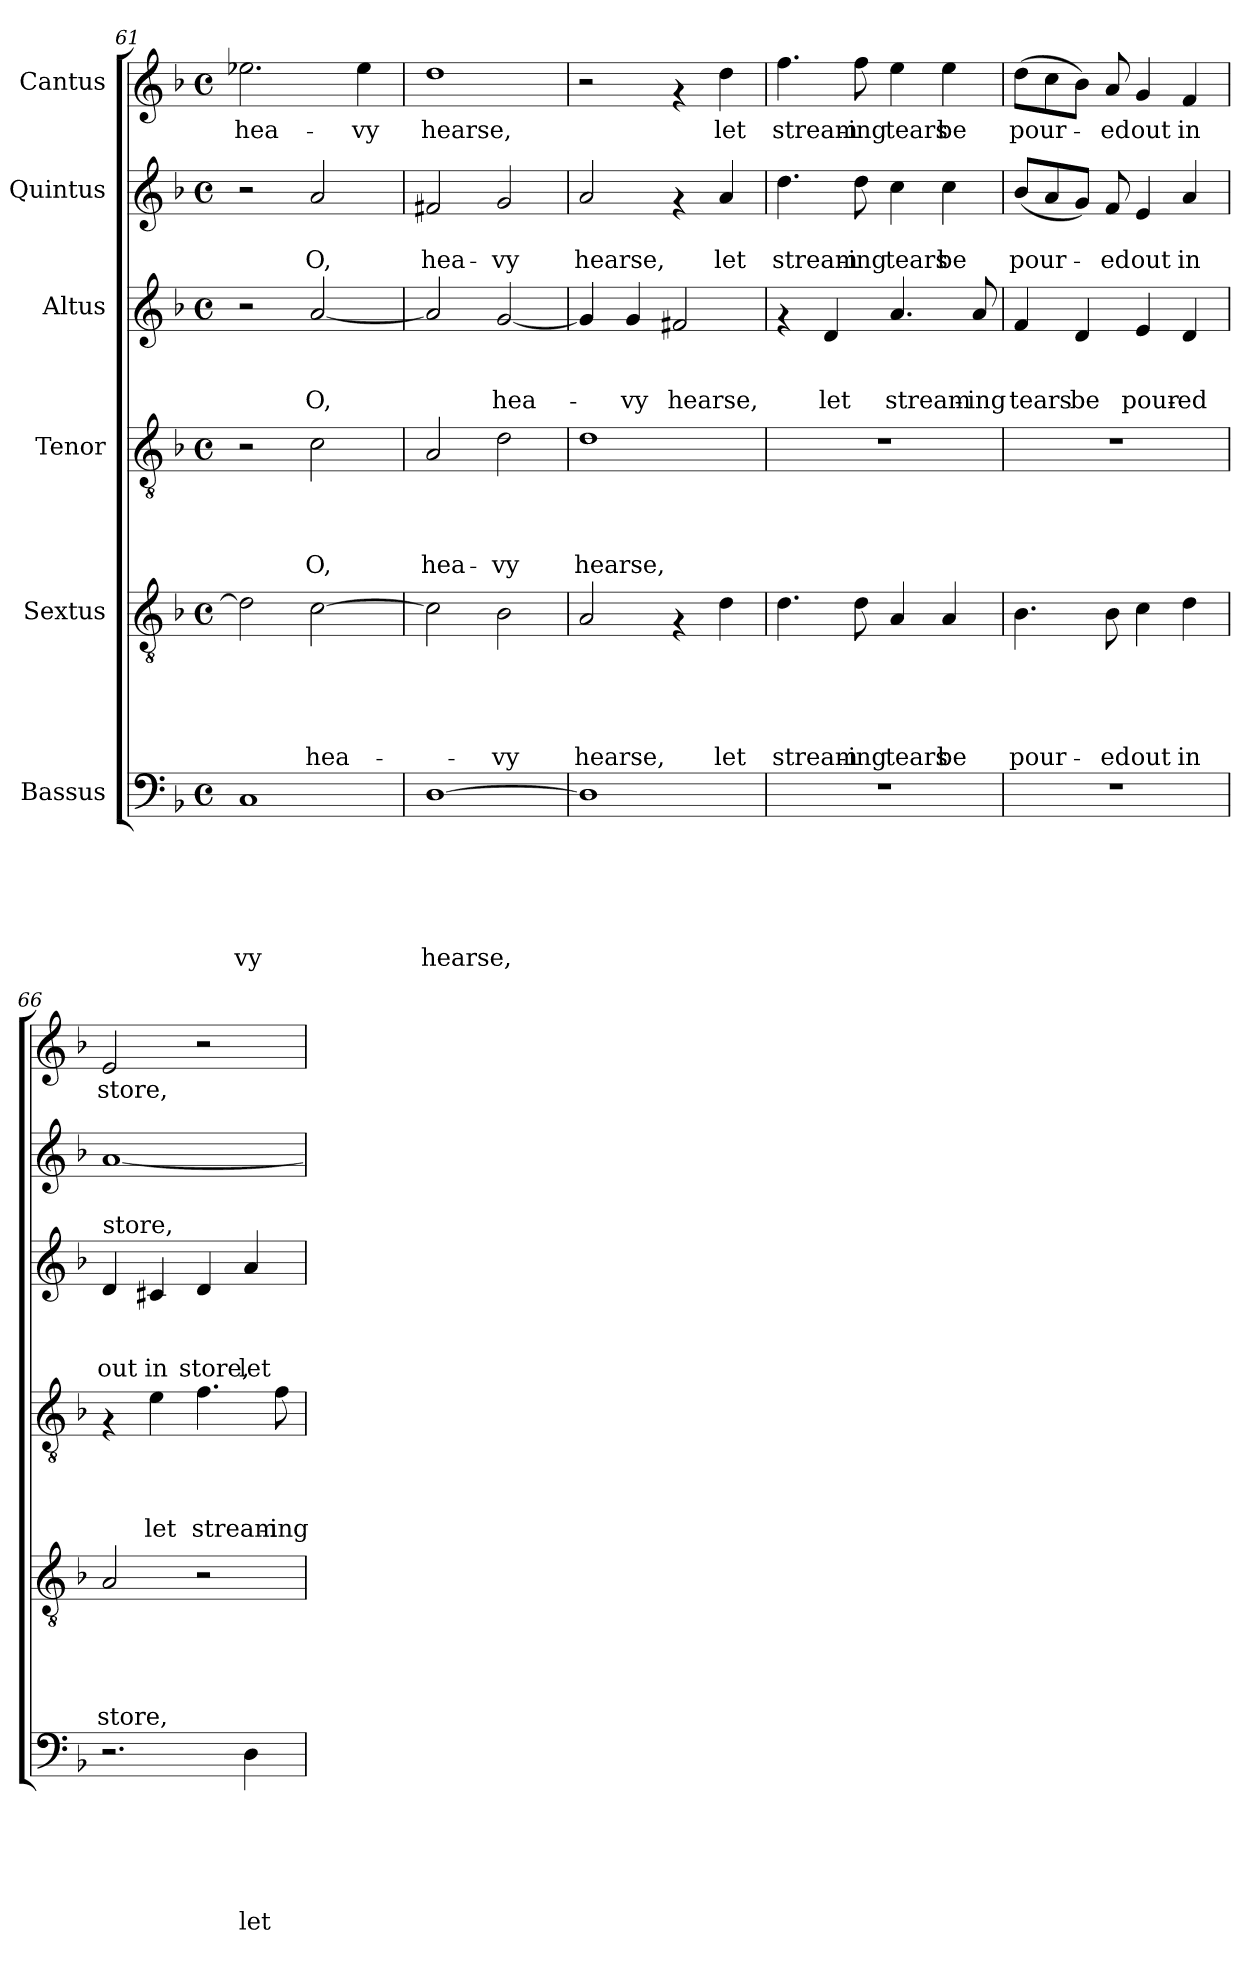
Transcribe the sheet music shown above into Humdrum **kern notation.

**kern	**text	**text	**text	**text	**text	**text	**kern	**text	**text	**text	**text	**text	**kern	**text	**text	**text	**text	**kern	**text	**text	**text	**kern	**text	**text	**kern	**text
*part6	*part6	*part6	*part6	*part6	*part6	*part6	*part5	*part5	*part5	*part5	*part5	*part5	*part4	*part4	*part4	*part4	*part4	*part3	*part3	*part3	*part3	*part2	*part2	*part2	*part1	*part1
*staff6	*staff6	*staff6	*staff6	*staff6	*staff6	*staff6	*staff5	*staff5	*staff5	*staff5	*staff5	*staff5	*staff4	*staff4	*staff4	*staff4	*staff4	*staff3	*staff3	*staff3	*staff3	*staff2	*staff2	*staff2	*staff1	*staff1
*I"Bassus	*	*	*	*	*	*	*I"Sextus	*	*	*	*	*	*I"Tenor	*	*	*	*	*I"Altus	*	*	*	*I"Quintus	*	*	*I"Cantus	*
!!LO:PB:g=z
*clefF4	*	*	*	*	*	*	*clefGv2	*	*	*	*	*	*clefGv2	*	*	*	*	*clefG2	*	*	*	*clefG2	*	*	*clefG2	*
*k[b-]	*	*	*	*	*	*	*k[b-]	*	*	*	*	*	*k[b-]	*	*	*	*	*k[b-]	*	*	*	*k[b-]	*	*	*k[b-]	*
*F:	*	*	*	*	*	*	*F:	*	*	*	*	*	*F:	*	*	*	*	*F:	*	*	*	*F:	*	*	*F:	*
*M4/4	*	*	*	*	*	*	*M4/4	*	*	*	*	*	*M4/4	*	*	*	*	*M4/4	*	*	*	*M4/4	*	*	*M4/4	*
*met(c)	*	*	*	*	*	*	*met(c)	*	*	*	*	*	*met(c)	*	*	*	*	*met(c)	*	*	*	*met(c)	*	*	*met(c)	*
=61	=61	=61	=61	=61	=61	=61	=61	=61	=61	=61	=61	=61	=61	=61	=61	=61	=61	=61	=61	=61	=61	=61	=61	=61	=61	=61
!	!	!	!	!	!	!LO:LY:b	!	!	!	!	!	!	!	!	!	!	!	!	!	!	!	!	!	!	!	!LO:LY:b
1C	.	.	.	.	.	-vy	2d\]	.	.	.	.	.	2r	.	.	.	.	2r	.	.	.	2r	.	.	2.ee-X\	hea-
!	!	!	!	!	!	!	!	!	!	!	!	!LO:LY:b	!	!	!	!	!LO:LY:b	!	!	!	!LO:LY:b	!	!	!LO:LY:b	!	!
.	.	.	.	.	.	.	[>2c\	.	.	.	.	hea-	2c\	.	.	.	O,	[<2a/	.	.	O,	2a/	.	O,	.	.
!	!	!	!	!	!	!	!	!	!	!	!	!	!	!	!	!	!	!	!	!	!	!	!	!	!	!LO:LY:b
.	.	.	.	.	.	.	.	.	.	.	.	.	.	.	.	.	.	.	.	.	.	.	.	.	4ee-\	-vy
=62	=62	=62	=62	=62	=62	=62	=62	=62	=62	=62	=62	=62	=62	=62	=62	=62	=62	=62	=62	=62	=62	=62	=62	=62	=62	=62
!	!	!	!	!	!	!LO:LY:b	!	!	!	!	!	!	!	!	!	!	!LO:LY:b	!	!	!	!	!	!	!LO:LY:b	!	!LO:LY:b
[>1D	.	.	.	.	.	hearse,	2c\]	.	.	.	.	.	2A/	.	.	.	hea-	2a/]	.	.	.	2f#X/	.	hea-	1dd	hearse,
!	!	!	!	!	!	!	!	!	!	!	!	!LO:LY:b	!	!	!	!	!LO:LY:b	!	!	!	!LO:LY:b	!	!	!LO:LY:b	!	!
.	.	.	.	.	.	.	2B-\	.	.	.	.	-vy	2d\	.	.	.	-vy	[<2g/	.	.	hea-	2g/	.	-vy	.	.
=63	=63	=63	=63	=63	=63	=63	=63	=63	=63	=63	=63	=63	=63	=63	=63	=63	=63	=63	=63	=63	=63	=63	=63	=63	=63	=63
!	!	!	!	!	!	!	!	!	!	!	!	!LO:LY:b	!	!	!	!	!LO:LY:b	!	!	!	!	!	!	!LO:LY:b	!	!
1D]	.	.	.	.	.	.	2A/	.	.	.	.	hearse,	1d	.	.	.	hearse,	4g/]	.	.	.	2a/	.	hearse,	2r	.
!	!	!	!	!	!	!	!	!	!	!	!	!	!	!	!	!	!	!	!	!	!LO:LY:b	!	!	!	!	!
.	.	.	.	.	.	.	.	.	.	.	.	.	.	.	.	.	.	4g/	.	.	-vy	.	.	.	.	.
!	!	!	!	!	!	!	!	!	!	!	!	!	!	!	!	!	!	!	!	!	!LO:LY:b	!	!	!	!	!
.	.	.	.	.	.	.	4rF	.	.	.	.	.	.	.	.	.	.	2f#X/	.	.	hearse,	4rf	.	.	4rf	.
!	!	!	!	!	!	!	!	!	!	!	!	!LO:LY:b	!	!	!	!	!	!	!	!	!	!	!	!LO:LY:b	!	!LO:LY:b
.	.	.	.	.	.	.	4d\	.	.	.	.	let	.	.	.	.	.	.	.	.	.	4a/	.	let	4dd\	let
=64	=64	=64	=64	=64	=64	=64	=64	=64	=64	=64	=64	=64	=64	=64	=64	=64	=64	=64	=64	=64	=64	=64	=64	=64	=64	=64
!	!	!	!	!	!	!	!	!	!	!	!	!LO:LY:b	!	!	!	!	!	!	!	!	!	!	!	!LO:LY:b	!	!LO:LY:b
1r	.	.	.	.	.	.	4.d\	.	.	.	.	stream-	1r	.	.	.	.	4rf	.	.	.	4.dd\	.	stream-	4.ff\	stream-
!	!	!	!	!	!	!	!	!	!	!	!	!	!	!	!	!	!	!	!	!	!LO:LY:b	!	!	!	!	!
.	.	.	.	.	.	.	.	.	.	.	.	.	.	.	.	.	.	4d/	.	.	let	.	.	.	.	.
!	!	!	!	!	!	!	!	!	!	!	!	!LO:LY:b	!	!	!	!	!	!	!	!	!	!	!	!LO:LY:b	!	!LO:LY:b
.	.	.	.	.	.	.	8d\	.	.	.	.	-ing	.	.	.	.	.	.	.	.	.	8dd\	.	-ing	8ff\	-ing
!	!	!	!	!	!	!	!	!	!	!	!	!LO:LY:b	!	!	!	!	!	!	!	!	!LO:LY:b	!	!	!LO:LY:b	!	!LO:LY:b
.	.	.	.	.	.	.	4A/	.	.	.	.	tears	.	.	.	.	.	4.a/	.	.	stream-	4cc\	.	tears	4ee\	tears
!	!	!	!	!	!	!	!	!	!	!	!	!LO:LY:b	!	!	!	!	!	!	!	!	!	!	!	!LO:LY:b	!	!LO:LY:b
.	.	.	.	.	.	.	4A/	.	.	.	.	be	.	.	.	.	.	.	.	.	.	4cc\	.	be	4ee\	be
!	!	!	!	!	!	!	!	!	!	!	!	!	!	!	!	!	!	!	!	!	!LO:LY:b	!	!	!	!	!
.	.	.	.	.	.	.	.	.	.	.	.	.	.	.	.	.	.	8a/	.	.	-ing	.	.	.	.	.
=65	=65	=65	=65	=65	=65	=65	=65	=65	=65	=65	=65	=65	=65	=65	=65	=65	=65	=65	=65	=65	=65	=65	=65	=65	=65	=65
!	!	!	!	!	!	!	!	!	!	!	!	!LO:LY:b	!	!	!	!	!	!	!	!	!LO:LY:b	!	!	!LO:LY:b	!	!LO:LY:b
1r	.	.	.	.	.	.	4.B-\	.	.	.	.	pour-	1r	.	.	.	.	4f/	.	.	tears	(<8b-/L	.	pour-	(>8dd\L	pour-
.	.	.	.	.	.	.	.	.	.	.	.	.	.	.	.	.	.	.	.	.	.	8a/	.	.	8cc\	.
!	!	!	!	!	!	!	!	!	!	!	!	!	!	!	!	!	!	!	!	!	!LO:LY:b	!	!	!	!	!
.	.	.	.	.	.	.	.	.	.	.	.	.	.	.	.	.	.	4d/	.	.	be	8g/J)	.	.	8b-\J)	.
!	!	!	!	!	!	!	!	!	!	!	!	!LO:LY:b	!	!	!	!	!	!	!	!	!	!	!	!LO:LY:b	!	!LO:LY:b
.	.	.	.	.	.	.	8B-\	.	.	.	.	-ed	.	.	.	.	.	.	.	.	.	8f/	.	-ed	8a/	-ed
!	!	!	!	!	!	!	!	!	!	!	!	!LO:LY:b	!	!	!	!	!	!	!	!	!LO:LY:b	!	!	!LO:LY:b	!	!LO:LY:b
.	.	.	.	.	.	.	4c\	.	.	.	.	out	.	.	.	.	.	4e/	.	.	pour-	4e/	.	out	4g/	out
!	!	!	!	!	!	!	!	!	!	!	!	!LO:LY:b	!	!	!	!	!	!	!	!	!LO:LY:b	!	!	!LO:LY:b	!	!LO:LY:b
.	.	.	.	.	.	.	4d\	.	.	.	.	in	.	.	.	.	.	4d/	.	.	-ed	4a/	.	in	4f/	in
!!LO:PB:g=z
=66	=66	=66	=66	=66	=66	=66	=66	=66	=66	=66	=66	=66	=66	=66	=66	=66	=66	=66	=66	=66	=66	=66	=66	=66	=66	=66
!	!	!	!	!	!	!	!	!	!	!	!	!	!	!	!	!	!	!LO:TX:a:t=store,	!	!	!	!	!	!	!	!
!	!	!	!	!	!	!	!	!	!	!	!	!LO:LY:b	!	!	!	!	!	!	!	!	!LO:LY:b	!	!	!	!	!LO:LY:b
2.r	.	.	.	.	.	.	2A/	.	.	.	.	store,	4rF	.	.	.	.	4d/	.	.	out	[<1a	.	.	2e/	store,
!	!	!	!	!	!	!	!	!	!	!	!	!	!	!	!	!	!LO:LY:b	!	!	!	!LO:LY:b	!	!	!	!	!
.	.	.	.	.	.	.	.	.	.	.	.	.	4e\	.	.	.	let	4c#X/	.	.	in	.	.	.	.	.
!	!	!	!	!	!	!	!	!	!	!	!	!	!	!	!	!	!LO:LY:b	!	!	!	!LO:LY:b	!	!	!	!	!
.	.	.	.	.	.	.	2r	.	.	.	.	.	4.f\	.	.	.	stream-	4d/	.	.	store,	.	.	.	2r	.
!	!	!	!	!	!	!LO:LY:b	!	!	!	!	!	!	!	!	!	!	!	!	!	!	!LO:LY:b	!	!	!	!	!
4D\	.	.	.	.	.	let	.	.	.	.	.	.	.	.	.	.	.	4a/	.	.	let	.	.	.	.	.
!	!	!	!	!	!	!	!	!	!	!	!	!	!	!	!	!	!LO:LY:b	!	!	!	!	!	!	!	!	!
.	.	.	.	.	.	.	.	.	.	.	.	.	8f\	.	.	.	-ing	.	.	.	.	.	.	.	.	.
=	=	=	=	=	=	=	=	=	=	=	=	=	=	=	=	=	=	=	=	=	=	=	=	=	=	=
*-	*-	*-	*-	*-	*-	*-	*-	*-	*-	*-	*-	*-	*-	*-	*-	*-	*-	*-	*-	*-	*-	*-	*-	*-	*-	*-
